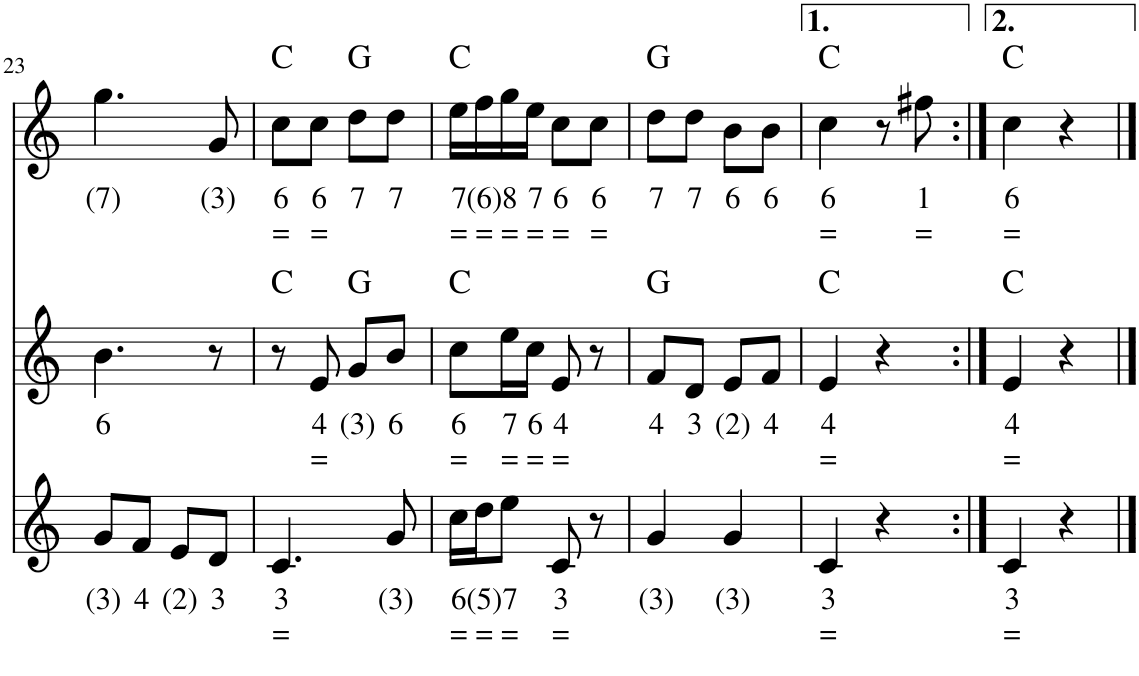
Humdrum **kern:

**kern	**text	**text	**kern	**text	**text	**kern	**text	**text	**harte
*part3	*part3	*part3	*part2	*part2	*part2	*part1	*part1	*part1	*part1
*staff3	*staff3	*staff3	*staff2	*staff2	*staff2	*staff1	*staff1	*staff1	*
*I"Stem	*	*	*I"Stem	*	*	*I"Stem	*	*	*
!!LO:PB:g=z
*clefG2	*	*	*clefG2	*	*	*clefG2	*	*	*
*k[]	*	*	*k[]	*	*	*k[]	*	*	*
*M2/4	*	*	*M2/4	*	*	*M2/4	*	*	*
=23	=23	=23	=23	=23	=23	=23	=23	=23	=23
!	!LO:LY:b	!	!	!LO:LY:b	!	!	!LO:LY:b	!	!
8g/L	(3)	.	4.b\	6	.	4.gg\	(7)	.	.
!	!LO:LY:b	!	!	!	!	!	!	!	!
8f/J	4	.	.	.	.	.	.	.	.
!	!LO:LY:b	!	!	!	!	!	!	!	!
8e/L	(2)	.	.	.	.	.	.	.	.
!	!LO:LY:b	!	!	!	!	!	!LO:LY:b	!	!
8d/J	3	.	8r	.	.	8g/	(3)	.	.
=24	=24	=24	=24	=24	=24	=24	=24	=24	=24
!	!LO:LY:b	!LO:LY:b	!	!	!	!	!LO:LY:b	!LO:LY:b	!
4.c/	3	=	8r	.	.	8cc\L	6	=	C:maj
!	!	!	!	!LO:LY:b	!LO:LY:b	!	!LO:LY:b	!LO:LY:b	!
.	.	.	8e/	4	=	8cc\J	6	=	.
!	!	!	!	!LO:LY:b	!	!	!LO:LY:b	!	!
.	.	.	8g/L	(3)	.	8dd\L	7	.	G:maj
!	!LO:LY:b	!	!	!LO:LY:b	!	!	!LO:LY:b	!	!
8g/	(3)	.	8b/J	6	.	8dd\J	7	.	.
=25	=25	=25	=25	=25	=25	=25	=25	=25	=25
!	!LO:LY:b	!LO:LY:b	!	!LO:LY:b	!LO:LY:b	!	!LO:LY:b	!LO:LY:b	!
16cc\LL	6	=	8cc\L	6	=	16ee\LL	7	=	C:maj
!	!LO:LY:b	!LO:LY:b	!	!	!	!	!LO:LY:b	!LO:LY:b	!
16dd\J	(5)	=	.	.	.	16ff\	(6)	=	.
!	!LO:LY:b	!LO:LY:b	!	!LO:LY:b	!LO:LY:b	!	!LO:LY:b	!LO:LY:b	!
8ee\J	7	=	16ee\L	7	=	16gg\	8	=	.
!	!	!	!	!LO:LY:b	!LO:LY:b	!	!LO:LY:b	!LO:LY:b	!
.	.	.	16cc\JJ	6	=	16ee\JJ	7	=	.
!	!LO:LY:b	!LO:LY:b	!	!LO:LY:b	!LO:LY:b	!	!LO:LY:b	!LO:LY:b	!
8c/	3	=	8e/	4	=	8cc\L	6	=	.
!	!	!	!	!	!	!	!LO:LY:b	!LO:LY:b	!
8r	.	.	8r	.	.	8cc\J	6	=	.
=26	=26	=26	=26	=26	=26	=26	=26	=26	=26
!	!LO:LY:b	!	!	!LO:LY:b	!	!	!LO:LY:b	!	!
4g/	(3)	.	8f/L	4	.	8dd\L	7	.	G:maj
!	!	!	!	!LO:LY:b	!	!	!LO:LY:b	!	!
.	.	.	8d/J	3	.	8dd\J	7	.	.
!	!LO:LY:b	!	!	!LO:LY:b	!	!	!LO:LY:b	!	!
4g/	(3)	.	8e/L	(2)	.	8b\L	6	.	.
!	!	!	!	!LO:LY:b	!	!	!LO:LY:b	!	!
.	.	.	8f/J	4	.	8b\J	6	.	.
=27	=27	=27	=27	=27	=27	=27	=27	=27	=27
!	!LO:LY:b	!LO:LY:b	!	!LO:LY:b	!LO:LY:b	!	!LO:LY:b	!LO:LY:b	!
4c/	3	=	4e/	4	=	4cc\	6	=	C:maj
4r	.	.	4r	.	.	8r	.	.	.
!	!	!	!	!	!	!	!LO:LY:b	!LO:LY:b	!
.	.	.	.	.	.	8ff#X\	1	=	.
=28:|!	=28:|!	=28:|!	=28:|!	=28:|!	=28:|!	=28:|!	=28:|!	=28:|!	=28:|!
!	!LO:LY:b	!LO:LY:b	!	!LO:LY:b	!LO:LY:b	!	!LO:LY:b	!LO:LY:b	!
4c/	3	=	4e/	4	=	4cc\	6	=	C:maj
4r	.	.	4r	.	.	4r	.	.	.
==	==	==	==	==	==	==	==	==	==
*-	*-	*-	*-	*-	*-	*-	*-	*-	*-
